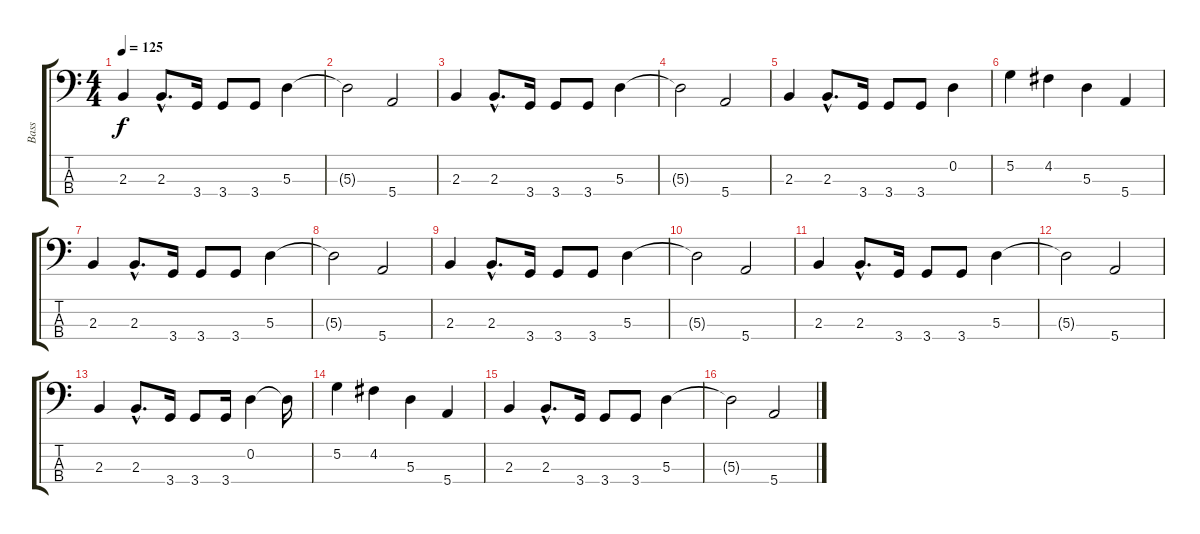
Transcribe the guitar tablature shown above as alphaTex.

\track ("Bass" "Bass") {instrument electricbassfinger}
\staff {score tabs}
\tuning (G2 D2 A1 E1) {hide}
\ts (4 4)
\tempo 125
\clef f4
\ks c
2.3.4{dy f} 2.3{hac}.8{d} 3.4.16 3.4.8 3.4.8 5.3.4 |
5.3{t}.2 5.4.2 |
2.3.4 2.3{hac}.8{d} 3.4.16 3.4.8 3.4.8 5.3.4 |
5.3{t}.2 5.4.2 |
2.3.4 2.3{hac}.8{d} 3.4.16 3.4.8 3.4.8 0.2.4 |
5.2.4 4.2.4 5.3.4 5.4.4 |
2.3.4 2.3{hac}.8{d} 3.4.16 3.4.8 3.4.8 5.3.4 |
5.3{t}.2 5.4.2 |
2.3.4 2.3{hac}.8{d} 3.4.16 3.4.8 3.4.8 5.3.4 |
5.3{t}.2 5.4.2 |
2.3.4 2.3{hac}.8{d} 3.4.16 3.4.8 3.4.8 5.3.4 |
5.3{t}.2 5.4.2 |
2.3.4 2.3{hac}.8{d} 3.4.16 3.4.8 3.4.16 0.2.4 0.2{t}.16 |
5.2.4 4.2.4 5.3.4 5.4.4 |
2.3.4 2.3{hac}.8{d} 3.4.16 3.4.8 3.4.8 5.3.4 |
5.3{t}.2 5.4.2
